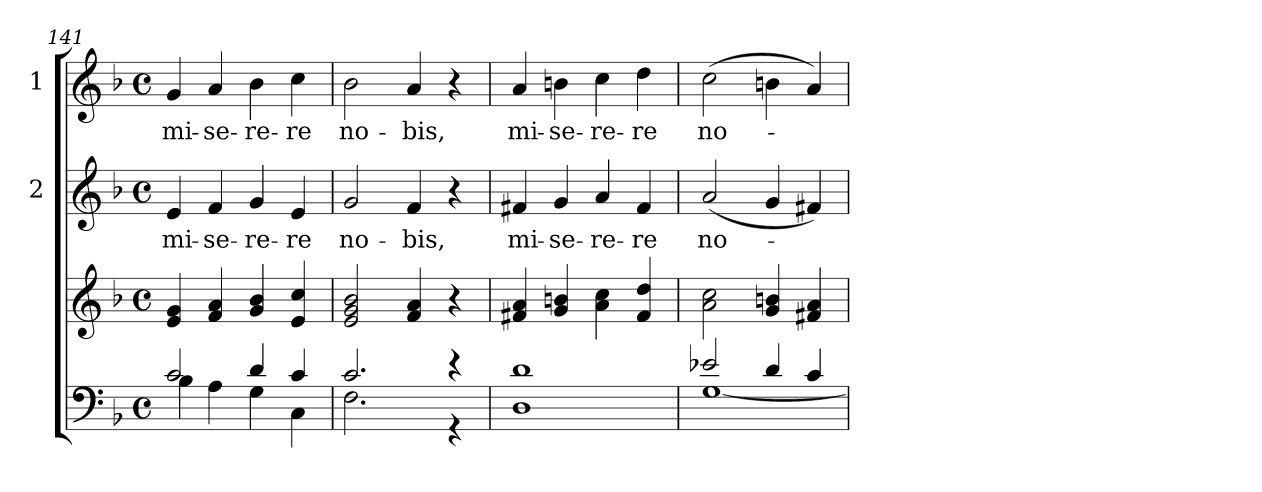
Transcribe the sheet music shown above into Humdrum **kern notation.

**kern	**kern	**kern	**text	**kern	**text
*part3	*part3	*part2	*part2	*part1	*part1
*staff4	*staff3	*staff2	*staff2	*staff1	*staff1
*	*	*I"2	*	*I"1	*
*clefF4	*clefG2	*clefG2	*	*clefG2	*
*k[b-]	*k[b-]	*k[b-]	*	*k[b-]	*
*F:	*F:	*F:	*	*F:	*
*M4/4	*M4/4	*M4/4	*	*M4/4	*
*met(c)	*met(c)	*met(c)	*	*met(c)	*
=141	=141	=141	=141	=141	=141
*^	*	*	*	*	*
!	!	!	!	!LO:LY:b	!	!LO:LY:b
2c/	4B-\	4e/ 4g/	4e/	mi-	4g/	mi-
!	!	!	!	!LO:LY:b	!	!LO:LY:b
.	4A\	4f/ 4a/	4f/	-se-	4a/	-se-
!	!	!	!	!LO:LY:b	!	!LO:LY:b
4d/	4G\	4g/ 4b-/	4g/	-re-	4b-\	-re-
!	!	!	!	!LO:LY:b	!	!LO:LY:b
4c/	4C\	4e/ 4cc/	4e/	-re	4cc\	-re
=142	=142	=142	=142	=142	=142	=142
!	!	!	!	!LO:LY:b	!	!LO:LY:b
2.c/	2.F\	2e/ 2g/ 2b-/	2g/	no-	2b-\	no-
!	!	!	!	!LO:LY:b	!	!LO:LY:b
.	.	4f/ 4a/	4f/	-bis,	4a/	-bis,
4r	4r	4r	4r	.	4r	.
=143	=143	=143	=143	=143	=143	=143
!	!	!	!	!LO:LY:b	!	!LO:LY:b
1d	1D	4f#X/ 4a/	4f#X/	mi-	4a/	mi-
!	!	!	!	!LO:LY:b	!	!LO:LY:b
.	.	4g/ 4bn/	4g/	-se-	4bn\	-se-
!	!	!	!	!LO:LY:b	!	!LO:LY:b
.	.	4a\ 4cc\	4a/	-re-	4cc\	-re-
!	!	!	!	!LO:LY:b	!	!LO:LY:b
.	.	4f#/ 4dd/	4f#/	-re	4dd\	-re
=144	=144	=144	=144	=144	=144	=144
!	!	!	!	!LO:LY:b	!	!LO:LY:b
2e-X/	[<1G	2a\ 2cc\	(<2a/	no-	(>2cc\	no-
4d/	.	4g/ 4bn/	4g/	.	4bn\	.
4c/	.	4f#X/ 4a/	4f#X/)	.	4a/)	.
*v	*v	*	*	*	*	*
=	=	=	=	=	=
*-	*-	*-	*-	*-	*-
